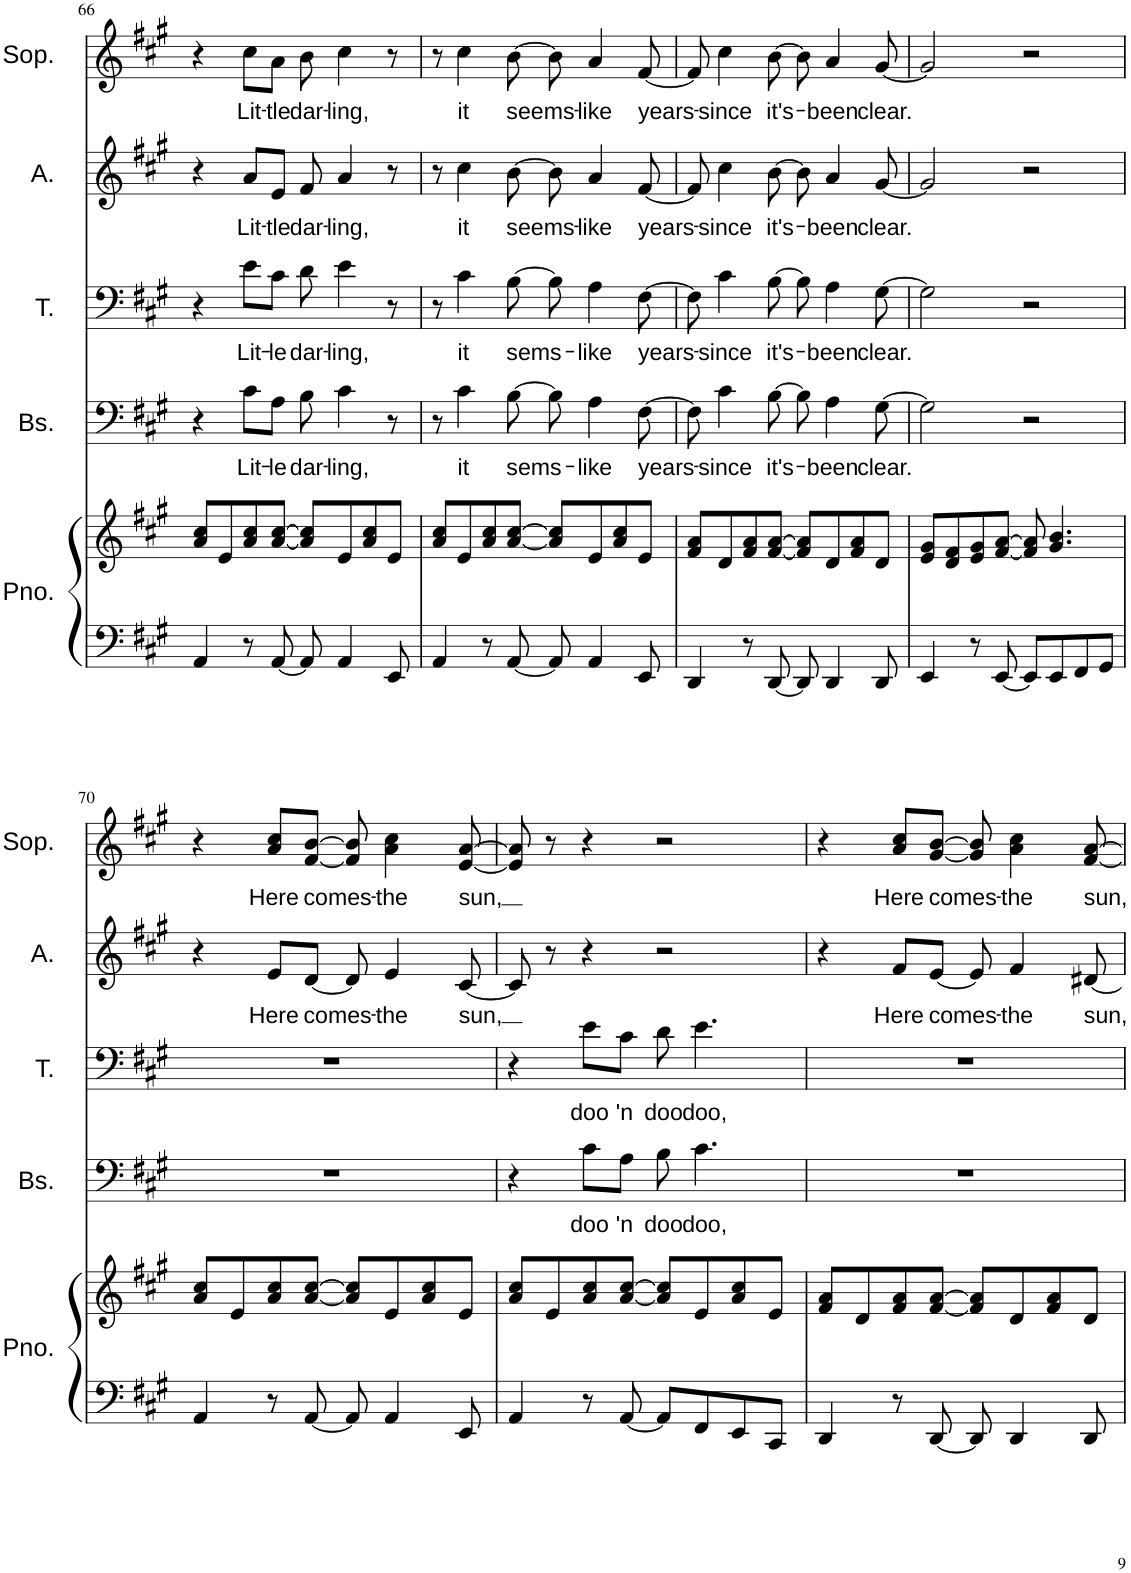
**kern	**kern	**kern	**text	**kern	**text	**kern	**text	**kern	**text
*part5	*part5	*part4	*part4	*part3	*part3	*part2	*part2	*part1	*part1
*staff6	*staff5	*staff4	*staff4	*staff3	*staff3	*staff2	*staff2	*staff1	*staff1
*I"Piano	*	*I"Bas	*	*I"Tenor	*	*I"Alt	*	*I"Sopraan	*
*I'Pno.	*	*I'Bs.	*	*I'T.	*	*I'A.	*	*I'Sop.	*
!!LO:PB:g=z
*clefF4	*clefG2	*clefF4	*	*clefF4	*	*clefG2	*	*clefG2	*
*k[f#c#g#]	*k[f#c#g#]	*k[f#c#g#]	*	*k[f#c#g#]	*	*k[f#c#g#]	*	*k[f#c#g#]	*
*M4/4	*M4/4	*M4/4	*	*M4/4	*	*M4/4	*	*M4/4	*
=66	=66	=66	=66	=66	=66	=66	=66	=66	=66
4AA/	8a/ 8cc#/L	4r	.	4r	.	4r	.	4r	.
.	8e/	.	.	.	.	.	.	.	.
!	!	!	!LO:LY:b	!	!LO:LY:b	!	!LO:LY:b	!	!LO:LY:b
8r	8a/ 8cc#/	8c#\L	Lit-	8e\L	Lit-	8a/L	Lit-	8cc#\L	Lit-
!	!	!	!LO:LY:b	!	!LO:LY:b	!	!LO:LY:b	!	!LO:LY:b
[8AA/	[8a/ [8cc#/J	8A\J	-le	8c#\J	-le	8e/J	-tle	8a\J	-tle
!	!	!	!LO:LY:b	!	!LO:LY:b	!	!LO:LY:b	!	!LO:LY:b
8AA/]	8a/] 8cc#/]L	8B\	dar-	8d\	dar-	8f#/	dar-	8b\	dar-
!	!	!	!LO:LY:b	!	!LO:LY:b	!	!LO:LY:b	!	!LO:LY:b
4AA/	8e/	4c#\	-ling,	4e\	-ling,	4a/	-ling,	4cc#\	-ling,
.	8a/ 8cc#/	.	.	.	.	.	.	.	.
8EE/	8e/J	8r	.	8r	.	8r	.	8r	.
=67	=67	=67	=67	=67	=67	=67	=67	=67	=67
4AA/	8a/ 8cc#/L	8r	.	8r	.	8r	.	8r	.
!	!	!	!LO:LY:b	!	!LO:LY:b	!	!LO:LY:b	!	!LO:LY:b
.	8e/	4c#\	it	4c#\	it	4cc#\	it	4cc#\	it
8r	8a/ 8cc#/	.	.	.	.	.	.	.	.
!	!	!	!LO:LY:b	!	!LO:LY:b	!	!LO:LY:b	!	!LO:LY:b
[8AA/	[8a/ [8cc#/J	[8B\	sems-	[8B\	sems-	[8b\	seems-	[8b\	seems-
8AA/]	8a/] 8cc#/]L	8B\]	.	8B\]	.	8b\]	.	8b\]	.
!	!	!	!LO:LY:b	!	!LO:LY:b	!	!LO:LY:b	!	!LO:LY:b
4AA/	8e/	4A\	-like	4A\	-like	4a/	-like	4a/	-like
.	8a/ 8cc#/	.	.	.	.	.	.	.	.
!	!	!	!LO:LY:b	!	!LO:LY:b	!	!LO:LY:b	!	!LO:LY:b
8EE/	8e/J	[8F#\	years-	[8F#\	years-	[8f#/	years-	[8f#/	years-
=68	=68	=68	=68	=68	=68	=68	=68	=68	=68
4DD/	8f#/ 8a/L	8F#\]	.	8F#\]	.	8f#/]	.	8f#/]	.
!	!	!	!LO:LY:b	!	!LO:LY:b	!	!LO:LY:b	!	!LO:LY:b
.	8d/	4c#\	-since	4c#\	-since	4cc#\	-since	4cc#\	-since
8r	8f#/ 8a/	.	.	.	.	.	.	.	.
!	!	!	!LO:LY:b	!	!LO:LY:b	!	!LO:LY:b	!	!LO:LY:b
[8DD/	[8f#/ [8a/J	[8B\	it's-	[8B\	it's-	[8b\	it's-	[8b\	it's-
8DD/]	8f#/] 8a/]L	8B\]	.	8B\]	.	8b\]	.	8b\]	.
!	!	!	!LO:LY:b	!	!LO:LY:b	!	!LO:LY:b	!	!LO:LY:b
4DD/	8d/	4A\	-been	4A\	-been	4a/	-been	4a/	-been
.	8f#/ 8a/	.	.	.	.	.	.	.	.
!	!	!	!LO:LY:b	!	!LO:LY:b	!	!LO:LY:b	!	!LO:LY:b
8DD/	8d/J	[8G#\	clear.	[8G#\	clear.	[8g#/	clear.	[8g#/	clear.
=69	=69	=69	=69	=69	=69	=69	=69	=69	=69
4EE/	8e/ 8g#/L	2G#\]	.	2G#\]	.	2g#/]	.	2g#/]	.
.	8d/ 8f#/	.	.	.	.	.	.	.	.
8r	8e/ 8g#/	.	.	.	.	.	.	.	.
[8EE/	[8f#/ [8a/J	.	.	.	.	.	.	.	.
8EE/L]	8f#/] 8a/]	2r	.	2r	.	2r	.	2r	.
8EE/	4.g#/ 4.b/	.	.	.	.	.	.	.	.
8FF#/	.	.	.	.	.	.	.	.	.
8GG#/J	.	.	.	.	.	.	.	.	.
!!LO:LB:g=z
=70	=70	=70	=70	=70	=70	=70	=70	=70	=70
4AA/	8a/ 8cc#/L	1r	.	1r	.	4r	.	4r	.
.	8e/	.	.	.	.	.	.	.	.
!	!	!	!	!	!	!	!LO:LY:b	!	!LO:LY:b
8r	8a/ 8cc#/	.	.	.	.	8e/L	Here	8a/ 8cc#/L	Here
!	!	!	!	!	!	!	!LO:LY:b	!	!LO:LY:b
[8AA/	[8a/ [8cc#/J	.	.	.	.	[8d/J	comes-	[8f#/ [8b/J	comes-
8AA/]	8a/] 8cc#/]L	.	.	.	.	8d/]	.	8f#/] 8b/]	.
!	!	!	!	!	!	!	!LO:LY:b	!	!LO:LY:b
4AA/	8e/	.	.	.	.	4e/	-the	4a\ 4cc#\	-the
.	8a/ 8cc#/	.	.	.	.	.	.	.	.
!	!	!	!	!	!	!	!LO:LY:b	!	!LO:LY:b
8EE/	8e/J	.	.	.	.	[8c#/	sun,	[8e/ [8a/	sun,
=71	=71	=71	=71	=71	=71	=71	=71	=71	=71
4AA/	8a/ 8cc#/L	4r	.	4r	.	8c#/]	.	8e/] 8a/]	.
.	8e/	.	.	.	.	8r	.	8r	.
!	!	!	!LO:LY:b	!	!LO:LY:b	!	!	!	!
8r	8a/ 8cc#/	8c#\L	doo	8e\L	doo	4r	.	4r	.
!	!	!	!LO:LY:b	!	!LO:LY:b	!	!	!	!
[8AA/	[8a/ [8cc#/J	8A\J	'n	8c#\J	'n	.	.	.	.
!	!	!	!LO:LY:b	!	!LO:LY:b	!	!	!	!
8AA/L]	8a/] 8cc#/]L	8B\	doo	8d\	doo	2r	.	2r	.
!	!	!	!LO:LY:b	!	!LO:LY:b	!	!	!	!
8FF#/	8e/	4.c#\	doo,	4.e\	doo,	.	.	.	.
8EE/	8a/ 8cc#/	.	.	.	.	.	.	.	.
8CC#/J	8e/J	.	.	.	.	.	.	.	.
=72	=72	=72	=72	=72	=72	=72	=72	=72	=72
4DD/	8f#/ 8a/L	1r	.	1r	.	4r	.	4r	.
.	8d/	.	.	.	.	.	.	.	.
!	!	!	!	!	!	!	!LO:LY:b	!	!LO:LY:b
8r	8f#/ 8a/	.	.	.	.	8f#/L	Here	8a/ 8cc#/L	Here
!	!	!	!	!	!	!	!LO:LY:b	!	!LO:LY:b
[8DD/	[8f#/ [8a/J	.	.	.	.	[8e/J	comes-	[8g#/ [8b/J	comes-
8DD/]	8f#/] 8a/]L	.	.	.	.	8e/]	.	8g#/] 8b/]	.
!	!	!	!	!	!	!	!LO:LY:b	!	!LO:LY:b
4DD/	8d/	.	.	.	.	4f#/	-the	4a\ 4cc#\	-the
.	8f#/ 8a/	.	.	.	.	.	.	.	.
!	!	!	!	!	!	!	!LO:LY:b	!	!LO:LY:b
8DD/	8d/J	.	.	.	.	[8d#X/	sun,	[8f#/ [8a/	sun,
=	=	=	=	=	=	=	=	=	=
*-	*-	*-	*-	*-	*-	*-	*-	*-	*-
